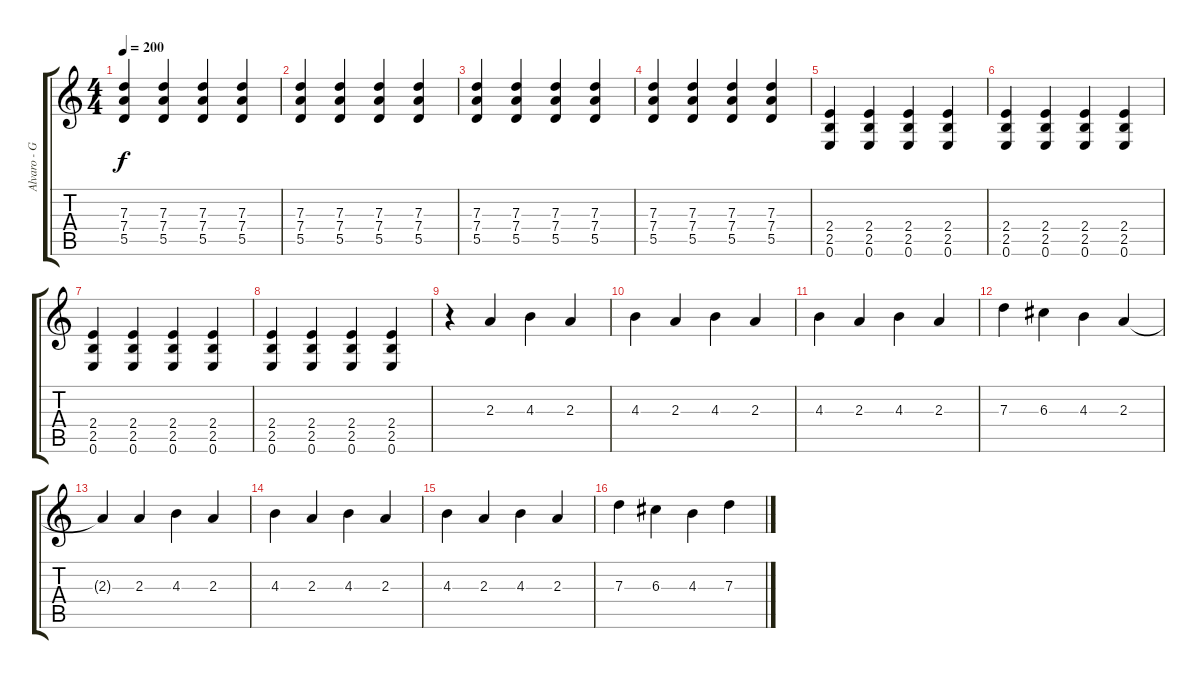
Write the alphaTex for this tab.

\track ("Alvaro - Guitarra" "Alvaro - G") {instrument overdrivenguitar}
\staff {score tabs}
\tuning (E4 B3 G3 D3 A2 E2) {hide}
\ts (4 4)
\tempo 200
\clef g2
\ks c
(7.3 7.4 5.5).4{dy f} (7.3 7.4 5.5).4 (7.3 7.4 5.5).4 (7.3 7.4 5.5).4 |
(7.3 7.4 5.5).4 (7.3 7.4 5.5).4 (7.3 7.4 5.5).4 (7.3 7.4 5.5).4 |
(7.3 7.4 5.5).4 (7.3 7.4 5.5).4 (7.3 7.4 5.5).4 (7.3 7.4 5.5).4 |
(7.3 7.4 5.5).4 (7.3 7.4 5.5).4 (7.3 7.4 5.5).4 (7.3 7.4 5.5).4 |
(2.4 2.5 0.6).4 (2.4 2.5 0.6).4 (2.4 2.5 0.6).4 (2.4 2.5 0.6).4 |
(2.4 2.5 0.6).4 (2.4 2.5 0.6).4 (2.4 2.5 0.6).4 (2.4 2.5 0.6).4 |
(2.4 2.5 0.6).4 (2.4 2.5 0.6).4 (2.4 2.5 0.6).4 (2.4 2.5 0.6).4 |
(2.4 2.5 0.6).4 (2.4 2.5 0.6).4 (2.4 2.5 0.6).4 (2.4 2.5 0.6).4 |
r.4 2.3.4 4.3.4 2.3.4 |
4.3.4 2.3.4 4.3.4 2.3.4 |
4.3.4 2.3.4 4.3.4 2.3.4 |
7.3.4 6.3.4 4.3.4 2.3.4 |
2.3{t}.4 2.3.4 4.3.4 2.3.4 |
4.3.4 2.3.4 4.3.4 2.3.4 |
4.3.4 2.3.4 4.3.4 2.3.4 |
7.3.4 6.3.4 4.3.4 7.3.4
